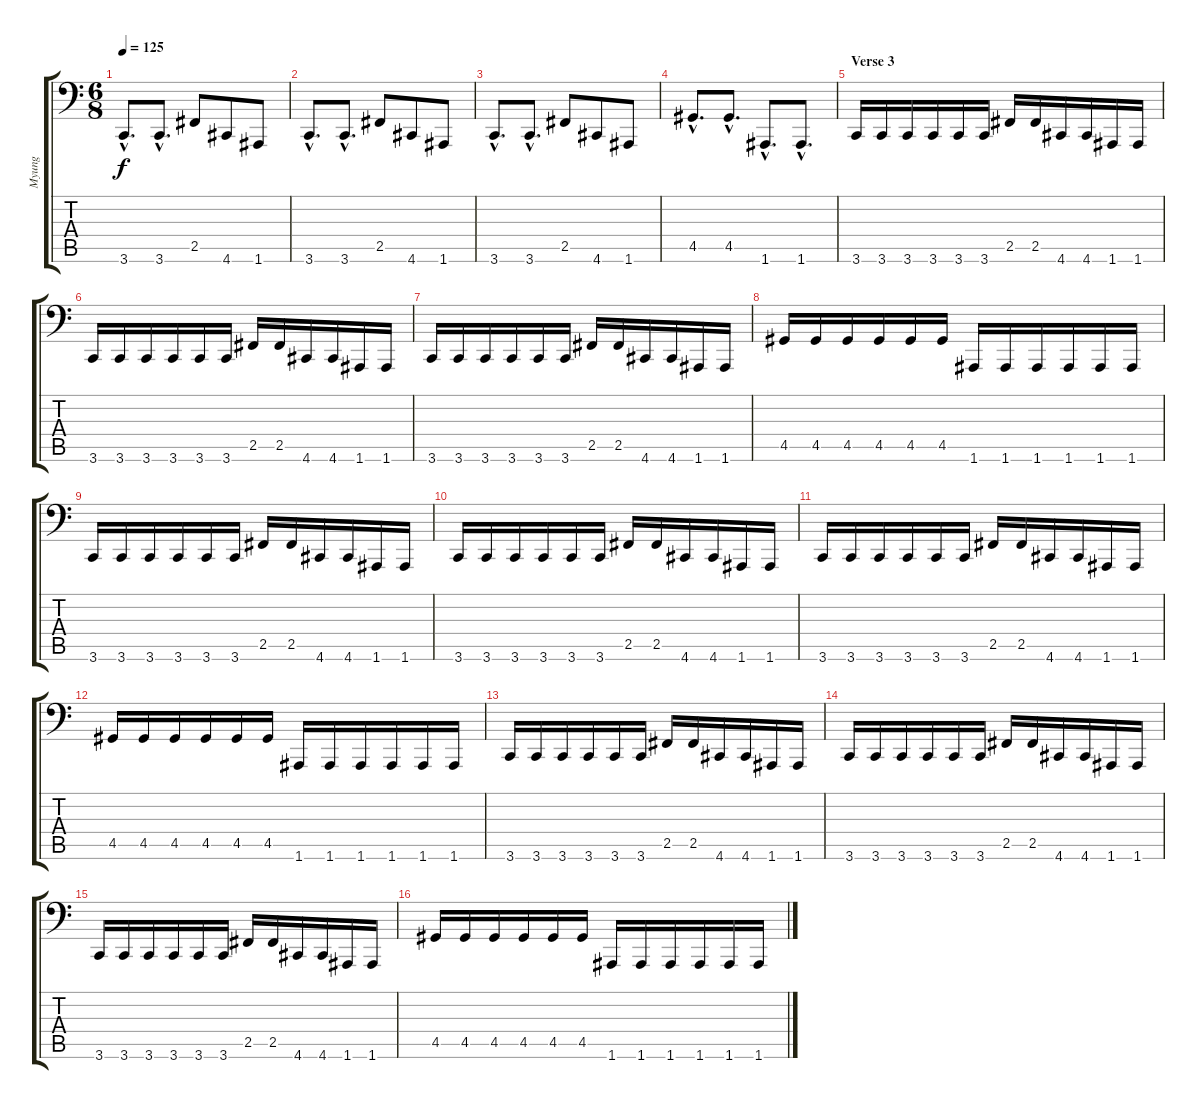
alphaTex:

\track ("Myung" "Myung") {instrument electricbassfinger}
\staff {score tabs}
\tuning (C3 G2 D2 A1 E1 A0) {hide}
\ts (6 8)
\tempo 125
\clef f4
\ks c
3.6{hac}.8{d dy f} 3.6{hac}.8{d} 2.5.8 4.6.8 1.6.8 |
3.6{hac}.8{d} 3.6{hac}.8{d} 2.5.8 4.6.8 1.6.8 |
3.6{hac}.8{d} 3.6{hac}.8{d} 2.5.8 4.6.8 1.6.8 |
4.5{hac}.8{d} 4.5{hac}.8{d} 1.6{hac}.8{d} 1.6{hac}.8{d} |
\section ("" "Verse 3")
3.6.16 3.6.16 3.6.16 3.6.16 3.6.16 3.6.16 2.5.16 2.5.16 4.6.16 4.6.16 1.6.16 1.6.16 |
3.6.16 3.6.16 3.6.16 3.6.16 3.6.16 3.6.16 2.5.16 2.5.16 4.6.16 4.6.16 1.6.16 1.6.16 |
3.6.16 3.6.16 3.6.16 3.6.16 3.6.16 3.6.16 2.5.16 2.5.16 4.6.16 4.6.16 1.6.16 1.6.16 |
4.5.16 4.5.16 4.5.16 4.5.16 4.5.16 4.5.16 1.6.16 1.6.16 1.6.16 1.6.16 1.6.16 1.6.16 |
3.6.16 3.6.16 3.6.16 3.6.16 3.6.16 3.6.16 2.5.16 2.5.16 4.6.16 4.6.16 1.6.16 1.6.16 |
3.6.16 3.6.16 3.6.16 3.6.16 3.6.16 3.6.16 2.5.16 2.5.16 4.6.16 4.6.16 1.6.16 1.6.16 |
3.6.16 3.6.16 3.6.16 3.6.16 3.6.16 3.6.16 2.5.16 2.5.16 4.6.16 4.6.16 1.6.16 1.6.16 |
4.5.16 4.5.16 4.5.16 4.5.16 4.5.16 4.5.16 1.6.16 1.6.16 1.6.16 1.6.16 1.6.16 1.6.16 |
3.6.16 3.6.16 3.6.16 3.6.16 3.6.16 3.6.16 2.5.16 2.5.16 4.6.16 4.6.16 1.6.16 1.6.16 |
3.6.16 3.6.16 3.6.16 3.6.16 3.6.16 3.6.16 2.5.16 2.5.16 4.6.16 4.6.16 1.6.16 1.6.16 |
3.6.16 3.6.16 3.6.16 3.6.16 3.6.16 3.6.16 2.5.16 2.5.16 4.6.16 4.6.16 1.6.16 1.6.16 |
4.5.16 4.5.16 4.5.16 4.5.16 4.5.16 4.5.16 1.6.16 1.6.16 1.6.16 1.6.16 1.6.16 1.6.16
